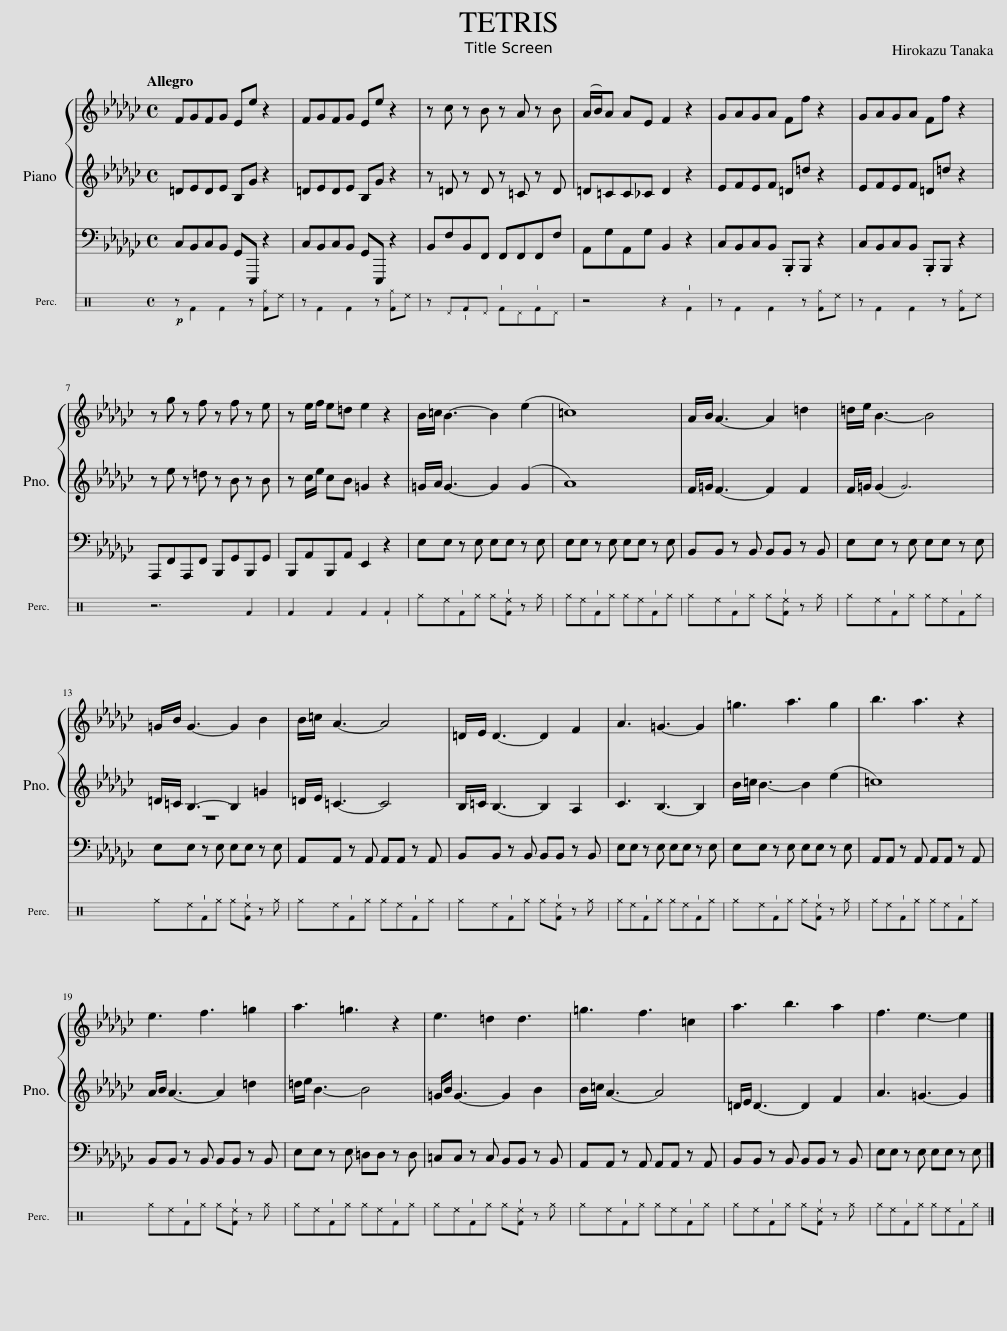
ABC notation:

X:1
%%score { 1 | 2 | 3 } 4
L:1/8
Q:1/4=144
M:4/4
I:linebreak $
K:Gb
V:1 treble
V:2 treble
V:3 bass
V:4 perc
K:none
V:1
 FGFG Ee z2 | FGFG Ee z2 | z c z B z A z B | (A/B/)A AE F2 z2 | GAGA Ff z2 | %5
 GAGA Ff z2 |$ z g z f z f z e | z e/f/ e=d e2 z2 | B/=c/ B3- B2 (e2 | =c8) | %10
 A/B/ A3- A2 =d2 | =d/e/ B3- B4 |$ =G/B/ G3- G2 B2 | B/=c/ A3- A4 | =D/E/ D3- D2 F2 | %15
 A3 =G3- G2 | =g3 a3 g2 | b3 a3 z2 |$ e3 f3 =g2 | a3 =g3 z2 | %20
 e3 =d2 d3 | =g3 f3 =c2 | a3 b3 a2 | f3 e3- e2 |] %24
V:2
 =DEDE B,G z2 | =DEDE B,G z2 | z =D z D z =C z D | =D=CC_C D2 z2 | EFEF =D=d z2 | %5
 EFEF =D=d z2 |$ z e z =d z B z B | z c/e/ cB =G2 z2 | =G/A/ G3- G2 (G2 | A8) | %10
 F/=G/ F3- F2 F2 | F/=G/ (G2{G)} x x4 |$ =D/=C/ B,3- B,2 =G2 | =D/E/ =C3- C4 | B,/=C/ B,3- B,2 A,2 | %15
 C3 B,3- B,2 | B/=c/ B3- B2 (e2 | =c8) |$ A/B/ A3- A2 =d2 | =d/e/ B3- B4 | %20
 =G/B/ G3- G2 B2 | B/=c/ A3- A4 | =D/E/ D3- D2 F2 | A3 =G3- G2 |] %24
V:3
 C,B,,C,B,, G,,E,,, z2 | C,B,,C,B,, G,,E,,, z2 | B,,F,B,,F,, F,,F,,F,,F, | A,,G,A,,G, B,,2 z2 | C,B,,C,B,, .B,,,B,,, z2 | %5
 C,B,,C,B,, .B,,,B,,, z2 |$ A,,,F,,A,,,F,, B,,,G,,B,,,G,, | B,,,A,,B,,,A,, E,,2 z2 | E,E, z E, E,E, z E, | E,E, z E, E,E, z E, | %10
 B,,B,, z B,, B,,B,, z B,, | E,E, z E, E,E, z E, |$ E,E, z E, E,E, z E, | A,,A,, z A,, A,,A,, z A,, | B,,B,, z B,, B,,B,, z B,, | %15
 E,E, z E, E,E, z E, | E,E, z E, E,E, z E, | A,,A,, z A,, A,,A,, z A,, |$ B,,B,, z B,, B,,B,, z B,, | E,E, z E, =D,D, z D, | %20
 =C,C, z C, B,,B,, z B,, | A,,A,, z A,, A,,A,, z A,, | B,,B,, z B,, B,,B,, z B,, | E,E, z E, E,E, z E, |] %24
V:4
[K:C]!p! z F2 F2 z [F^g]^e | z F2 F2 z [F^g]^e | z ^D!wedge!F^D !wedge!F^D!wedge!F^D | z4 z2 !wedge!F2 | z F2 F2 z [F^g]^e | %5
 z F2 F2 z [F^g]^e |$ z6 F2 | F2 F2 F2 !wedge!F2 | ^g^e!wedge!F^g ^g!wedge![F^e] z ^g | ^g^e!wedge!F^g ^g^e!wedge!F^g | %10
 ^g^e!wedge!F^g ^g!wedge![F^e] z ^g | ^g^e!wedge!F^g ^g^e!wedge!F^g |$ ^g^e!wedge!F^g ^g!wedge![F^e] z ^g | ^g^e!wedge!F^g ^g^e!wedge!F^g | ^g^e!wedge!F^g ^g!wedge![F^e] z ^g | %15
 ^g^e!wedge!F^g ^g^e!wedge!F^g | ^g^e!wedge!F^g ^g!wedge![F^e] z ^g | ^g^e!wedge!F^g ^g^e!wedge!F^g |$ ^g^e!wedge!F^g ^g!wedge![F^e] z ^g | ^g^e!wedge!F^g ^g^e!wedge!F^g | %20
 ^g^e!wedge!F^g ^g!wedge![F^e] z ^g | ^g^e!wedge!F^g ^g^e!wedge!F^g | ^g^e!wedge!F^g ^g!wedge![F^e] z ^g | ^g^e!wedge!F^g ^g^e!wedge!F^g |] %24
